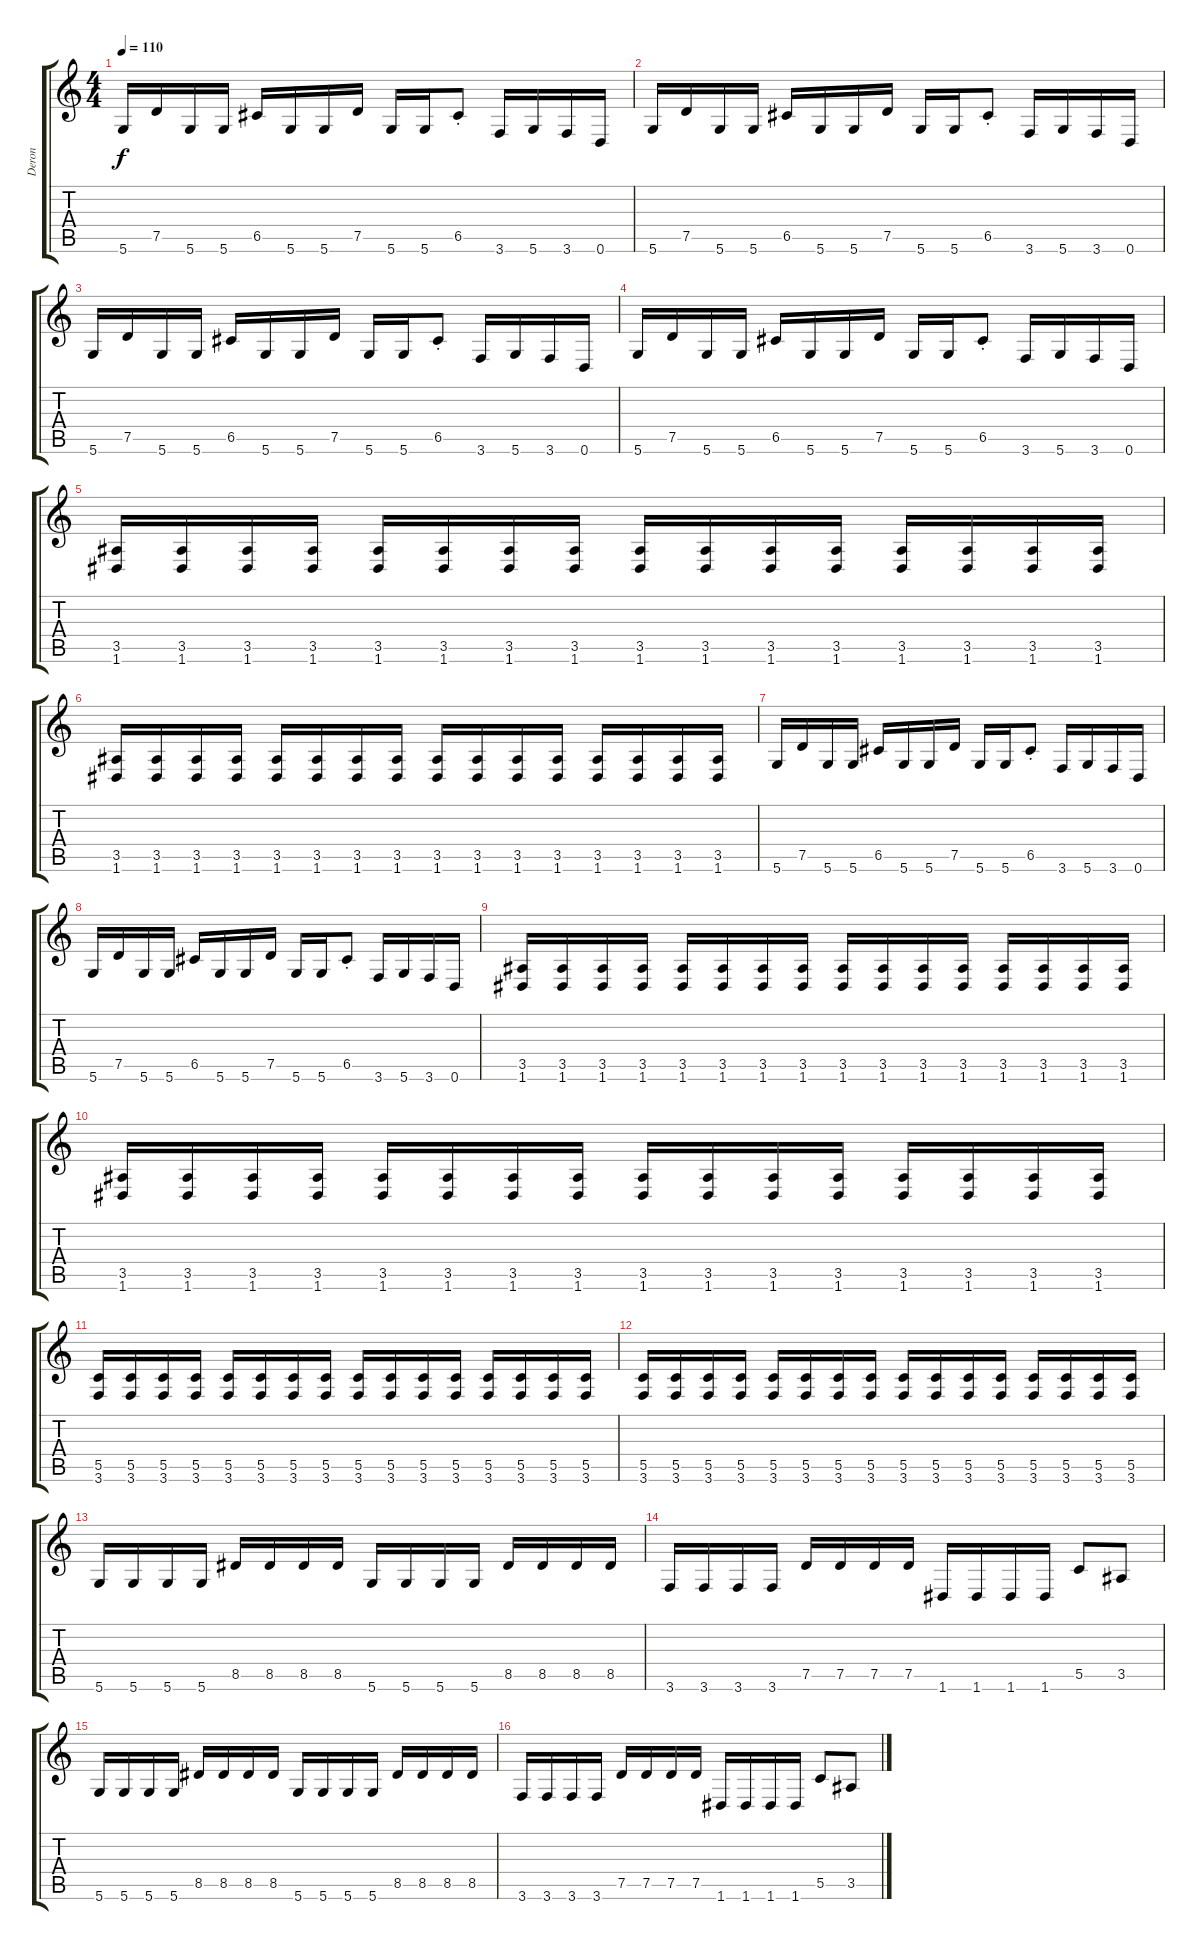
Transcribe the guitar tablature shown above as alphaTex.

\track ("Deron" "Deron") {instrument distortionguitar}
\staff {score tabs}
\tuning (D4 A3 F3 C3 G2 D2) {hide}
\ts (4 4)
\tempo 110
\clef g2
\ks c
5.6.16{dy f} 7.5.16 5.6.16 5.6.16 6.5.16 5.6.16 5.6.16 7.5.16 5.6.16 5.6.16 6.5{st}.8 3.6.16 5.6.16 3.6.16 0.6.16 |
5.6.16 7.5.16 5.6.16 5.6.16 6.5.16 5.6.16 5.6.16 7.5.16 5.6.16 5.6.16 6.5{st}.8 3.6.16 5.6.16 3.6.16 0.6.16 |
5.6.16 7.5.16 5.6.16 5.6.16 6.5.16 5.6.16 5.6.16 7.5.16 5.6.16 5.6.16 6.5{st}.8 3.6.16 5.6.16 3.6.16 0.6.16 |
5.6.16 7.5.16 5.6.16 5.6.16 6.5.16 5.6.16 5.6.16 7.5.16 5.6.16 5.6.16 6.5{st}.8 3.6.16 5.6.16 3.6.16 0.6.16 |
(3.5 1.6).16 (3.5 1.6).16 (3.5 1.6).16 (3.5 1.6).16 (3.5 1.6).16 (3.5 1.6).16 (3.5 1.6).16 (3.5 1.6).16 (3.5 1.6).16 (3.5 1.6).16 (3.5 1.6).16 (3.5 1.6).16 (3.5 1.6).16 (3.5 1.6).16 (3.5 1.6).16 (3.5 1.6).16 |
(3.5 1.6).16 (3.5 1.6).16 (3.5 1.6).16 (3.5 1.6).16 (3.5 1.6).16 (3.5 1.6).16 (3.5 1.6).16 (3.5 1.6).16 (3.5 1.6).16 (3.5 1.6).16 (3.5 1.6).16 (3.5 1.6).16 (3.5 1.6).16 (3.5 1.6).16 (3.5 1.6).16 (3.5 1.6).16 |
5.6.16 7.5.16 5.6.16 5.6.16 6.5.16 5.6.16 5.6.16 7.5.16 5.6.16 5.6.16 6.5{st}.8 3.6.16 5.6.16 3.6.16 0.6.16 |
5.6.16 7.5.16 5.6.16 5.6.16 6.5.16 5.6.16 5.6.16 7.5.16 5.6.16 5.6.16 6.5{st}.8 3.6.16 5.6.16 3.6.16 0.6.16 |
(3.5 1.6).16 (3.5 1.6).16 (3.5 1.6).16 (3.5 1.6).16 (3.5 1.6).16 (3.5 1.6).16 (3.5 1.6).16 (3.5 1.6).16 (3.5 1.6).16 (3.5 1.6).16 (3.5 1.6).16 (3.5 1.6).16 (3.5 1.6).16 (3.5 1.6).16 (3.5 1.6).16 (3.5 1.6).16 |
(3.5 1.6).16 (3.5 1.6).16 (3.5 1.6).16 (3.5 1.6).16 (3.5 1.6).16 (3.5 1.6).16 (3.5 1.6).16 (3.5 1.6).16 (3.5 1.6).16 (3.5 1.6).16 (3.5 1.6).16 (3.5 1.6).16 (3.5 1.6).16 (3.5 1.6).16 (3.5 1.6).16 (3.5 1.6).16 |
(5.5 3.6).16 (5.5 3.6).16 (5.5 3.6).16 (5.5 3.6).16 (5.5 3.6).16 (5.5 3.6).16 (5.5 3.6).16 (5.5 3.6).16 (5.5 3.6).16 (5.5 3.6).16 (5.5 3.6).16 (5.5 3.6).16 (5.5 3.6).16 (5.5 3.6).16 (5.5 3.6).16 (5.5 3.6).16 |
(5.5 3.6).16 (5.5 3.6).16 (5.5 3.6).16 (5.5 3.6).16 (5.5 3.6).16 (5.5 3.6).16 (5.5 3.6).16 (5.5 3.6).16 (5.5 3.6).16 (5.5 3.6).16 (5.5 3.6).16 (5.5 3.6).16 (5.5 3.6).16 (5.5 3.6).16 (5.5 3.6).16 (5.5 3.6).16 |
5.6.16 5.6.16 5.6.16 5.6.16 8.5.16 8.5.16 8.5.16 8.5.16 5.6.16 5.6.16 5.6.16 5.6.16 8.5.16 8.5.16 8.5.16 8.5.16 |
3.6.16 3.6.16 3.6.16 3.6.16 7.5.16 7.5.16 7.5.16 7.5.16 1.6.16 1.6.16 1.6.16 1.6.16 5.5.8 3.5.8 |
5.6.16 5.6.16 5.6.16 5.6.16 8.5.16 8.5.16 8.5.16 8.5.16 5.6.16 5.6.16 5.6.16 5.6.16 8.5.16 8.5.16 8.5.16 8.5.16 |
3.6.16 3.6.16 3.6.16 3.6.16 7.5.16 7.5.16 7.5.16 7.5.16 1.6.16 1.6.16 1.6.16 1.6.16 5.5.8 3.5.8
